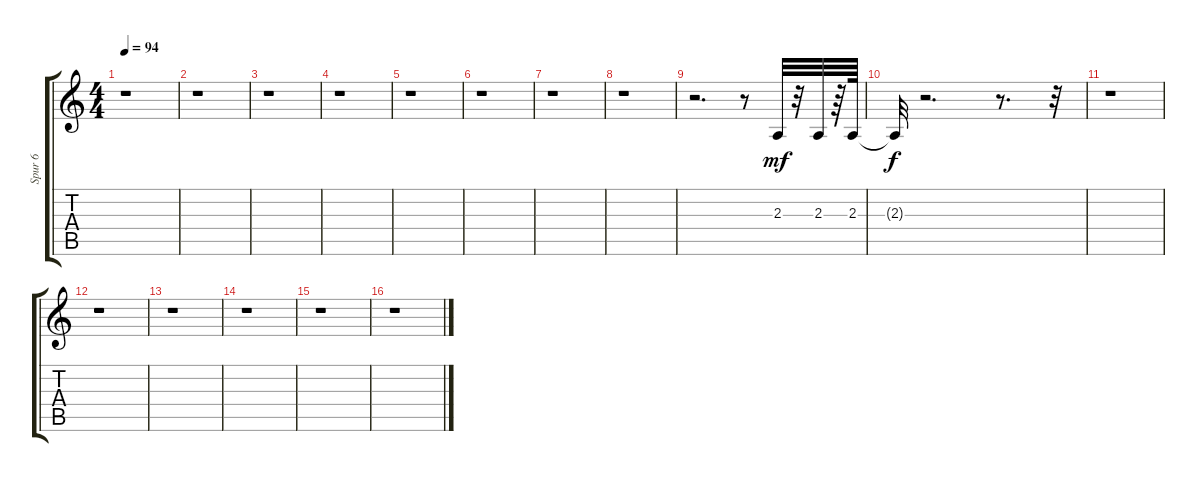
\track ("Spur 6" "Spur 6") {instrument oboe}
\staff {score tabs}
\tuning (E4 B3 G3 D3 A2 E2) {hide}
\ts (4 4)
\tempo 94
\clef g2
\ks c
r.1{dy mf instrument oboe} |
r.1 |
r.1 |
r.1 |
r.1 |
r.1 |
r.1 |
r.1 |
r.2{d} r.8 2.3.32 r.32 2.3.32 r.64 2.3.64 |
2.3{t}.32{dy f} r.2{d} r.8{d} r.32 |
r.1 |
r.1 |
r.1 |
r.1 |
r.1 |
r.1
